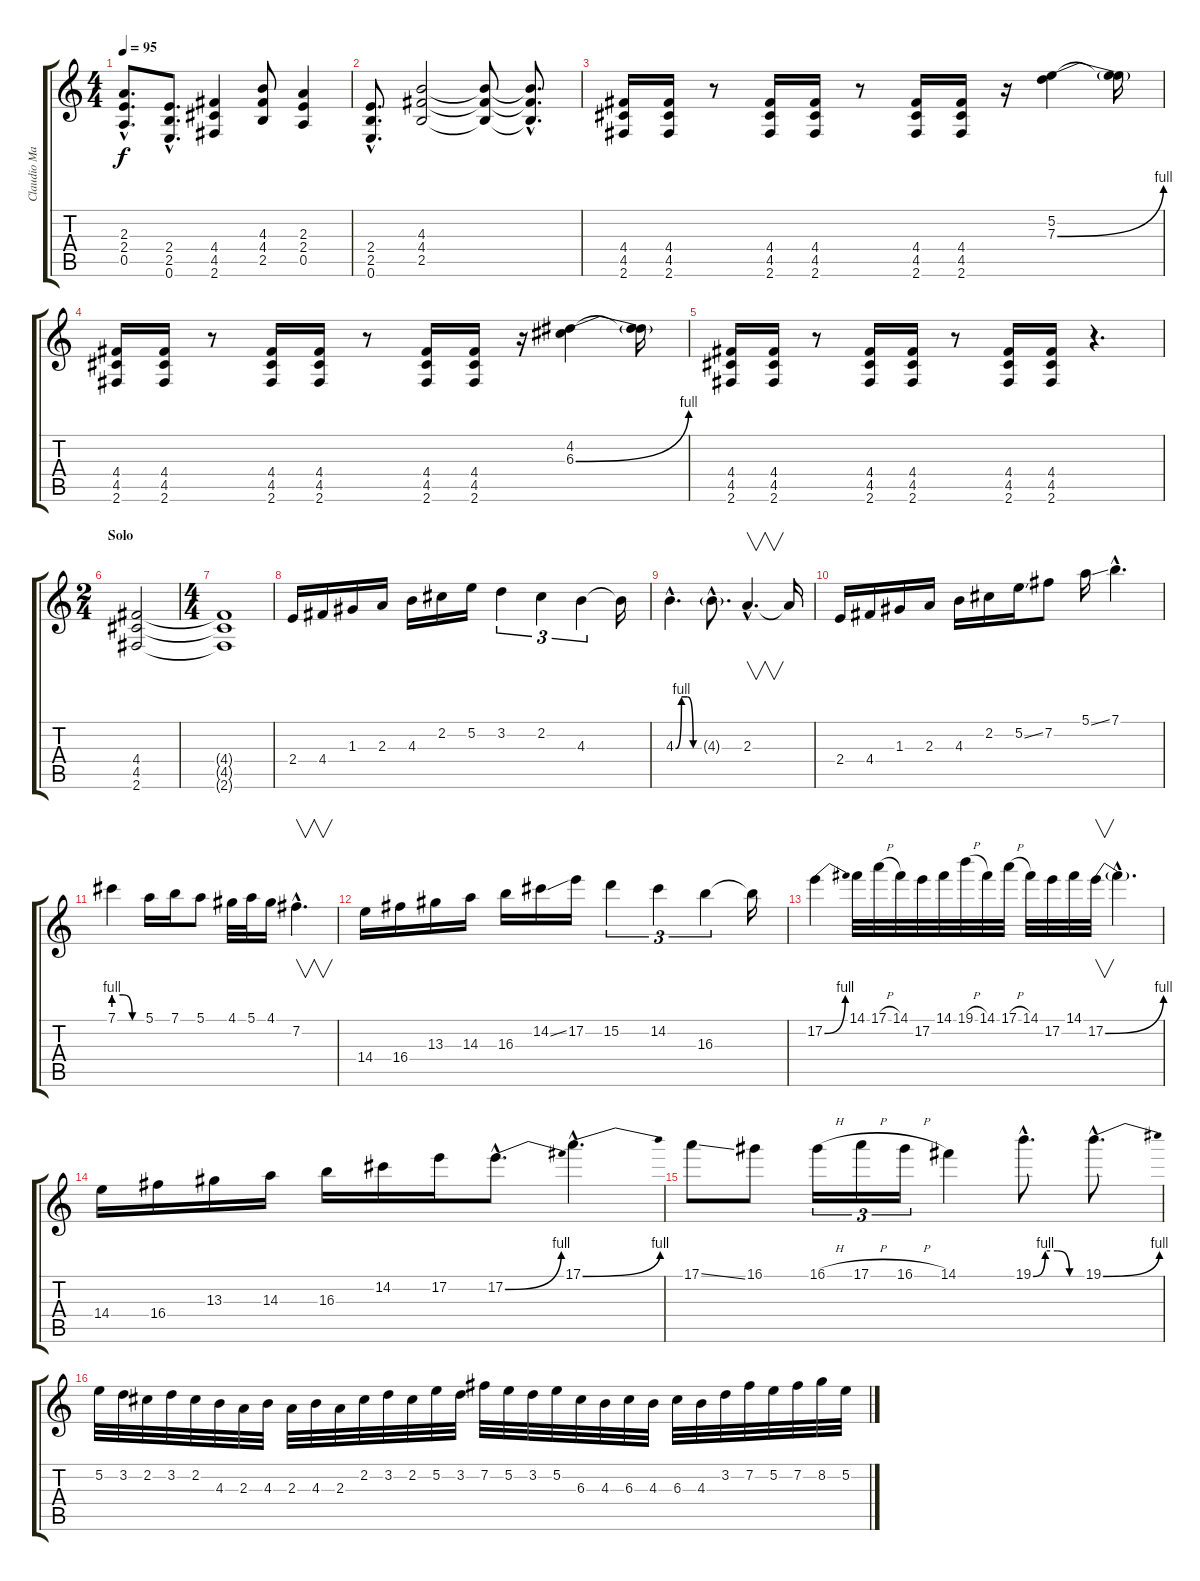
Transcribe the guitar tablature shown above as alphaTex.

\track ("Claudio Marciello Gtr 1" "Claudio Ma") {instrument distortionguitar}
\staff {score tabs}
\tuning (E4 B3 G3 D3 A2 E2) {hide}
\ts (4 4)
\tempo 95
\clef g2
\ks c
(2.3{hac} 2.4{hac} 0.5{hac}).8{d dy f} (2.4{hac} 2.5{hac} 0.6{hac}).8{d} (4.4 4.5 2.6).4 (4.3 4.4 2.5).8 (2.3 2.4 0.5).4 |
(2.4{hac} 2.5{hac} 0.6{hac}).8{d} (4.3 4.4 2.5).2 (4.3{t} 4.4{t} 2.5{t}).8 (4.3{hac t} 4.4{hac t} 2.5{hac t}).8{d} |
(4.4 4.5 2.6).16 (4.4 4.5 2.6).16 r.8 (4.4 4.5 2.6).16 (4.4 4.5 2.6).16 r.8 (4.4 4.5 2.6).16 (4.4 4.5 2.6).16 r.16 (5.2 7.3{be (bend 0 0 60 4)}).4 (5.2{t} 7.3{t}).16 |
(4.4 4.5 2.6).16 (4.4 4.5 2.6).16 r.8 (4.4 4.5 2.6).16 (4.4 4.5 2.6).16 r.8 (4.4 4.5 2.6).16 (4.4 4.5 2.6).16 r.16 (4.2 6.3{be (bend 0 0 60 4)}).4 (4.2{t} 6.3{t}).16 |
(4.4 4.5 2.6).16 (4.4 4.5 2.6).16 r.8 (4.4 4.5 2.6).16 (4.4 4.5 2.6).16 r.8 (4.4 4.5 2.6).16 (4.4 4.5 2.6).16 r.4{d} |
\ts (2 4)
\section ("" "Solo")
(4.4 4.5 2.6).2 |
\ts (4 4)
(4.4{t} 4.5{t} 2.6{t}).1 |
2.4.16 4.4.16 1.3.16 2.3.16 4.3.16 2.2.16 5.2.16 3.2.4{tu (3 2)} 2.2.4{tu (3 2)} 4.3.4{tu (3 2)} 4.3{t}.16 |
4.3{be (custom 0 0 15 4 30 4 45 0 60 0) hac}.4{d} 4.3{g hac}.8{d} 2.3{hac}.4{v d} 2.3{t}.16 |
2.4.16 4.4.16 1.3.16 2.3.16 4.3.16 2.2.16 5.2{ss}.16 7.2.8 5.1{ss}.16 7.1{hac}.4{d} |
7.1{be (custom 0 4 20 4 40 0 60 0)}.4 5.1.16 7.1.16 5.1.8 4.1.32 5.1.32 4.1.16 7.2{hac}.4{v d} |
14.4.16 16.4.16 13.3.16 14.3.16 16.3.16 14.2{ss}.16 17.2.16 15.2.4{tu (3 2)} 14.2.4{tu (3 2)} 16.3.4{tu (3 2)} 16.3{t}.16 |
17.2{be (bend 0 0 60 4)}.4 14.1.32 17.1{h}.32 14.1.32 17.2.32 14.1.32 19.1{h}.32 14.1.32 17.1{h}.32 14.1.32 17.2.32 14.1.32 17.2{be (bend 0 0 60 4)}.32{v} 17.2{hac t}.4{d} |
14.4.16 16.4.16 13.3.16 14.3.16 16.3.16 14.2.16 17.2.16 17.2{be (bend 0 0 60 4) hac}.8{d} 17.1{be (bend 0 0 60 4) hac}.4{d} |
17.1{ss}.8 16.1.8 16.1{h}.16{tu (3 2)} 17.1{h}.16{tu (3 2)} 16.1{h}.16{tu (3 2)} 14.1.4 19.1{be (custom 0 0 15 4 30 4 45 0 60 0) hac}.8{d} 19.1{be (bend 0 0 60 4) hac}.8{d} |
5.2.32 3.2.32 2.2.32 3.2.32 2.2.32 4.3.32 2.3.32 4.3.32 2.3.32 4.3.32 2.3.32 2.2.32 3.2.32 2.2.32 5.2.32 3.2.32 7.2.32 5.2.32 3.2.32 5.2.32 6.3.32 4.3.32 6.3.32 4.3.32 6.3.32 4.3.32 3.2.32 7.2.32 5.2.32 7.2.32 8.2.32 5.2.32
